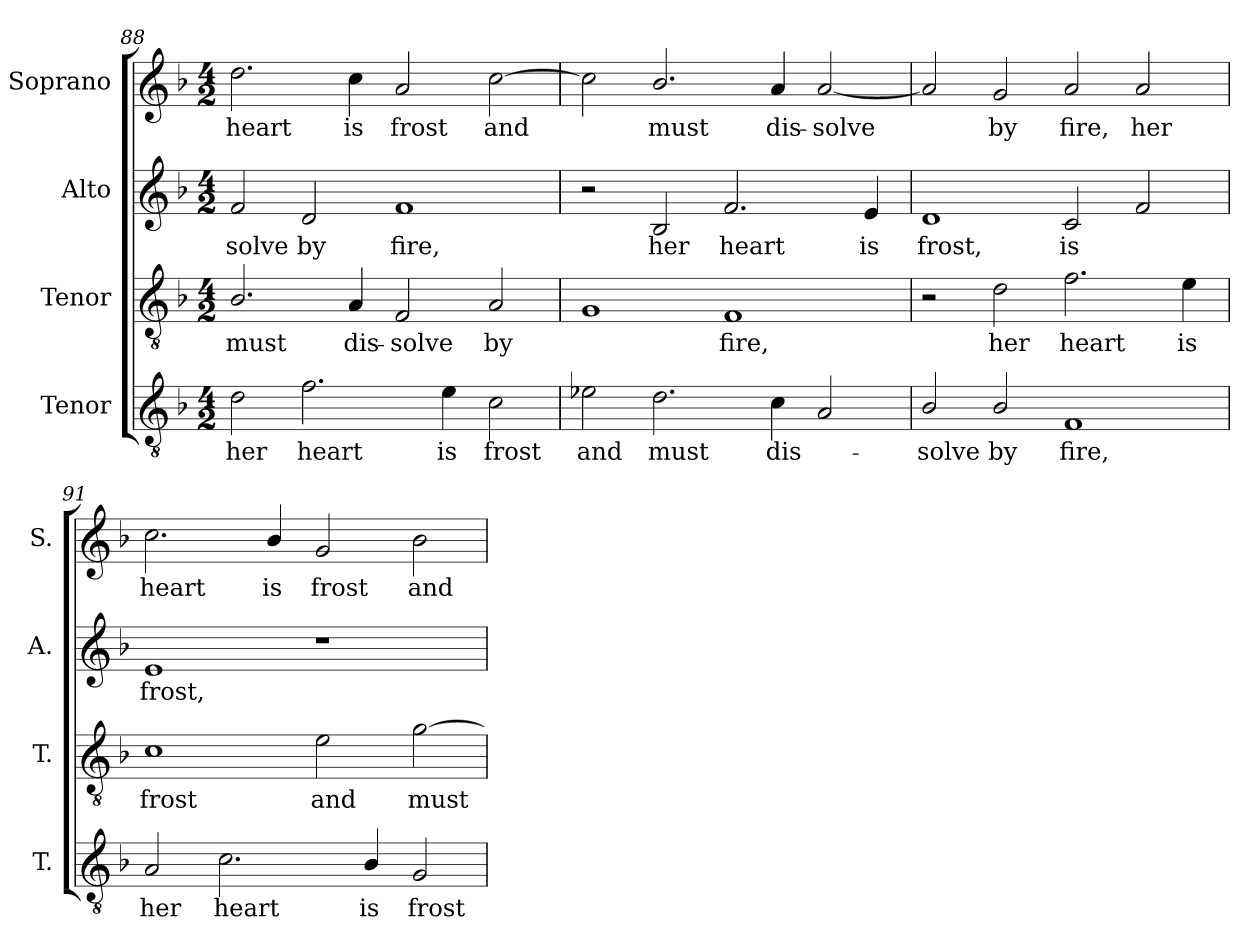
**kern	**text	**kern	**text	**kern	**text	**kern	**text
*part4	*part4	*part3	*part3	*part2	*part2	*part1	*part1
*staff4	*staff4	*staff3	*staff3	*staff2	*staff2	*staff1	*staff1
*I"Tenor	*	*I"Tenor	*	*I"Alto	*	*I"Soprano	*
*I'T.	*	*I'T.	*	*I'A.	*	*I'S.	*
!!LO:LB:g=z
*clefGv2	*	*clefGv2	*	*clefG2	*	*clefG2	*
*ITrd7c12	*	*ITrd7c12	*	*	*	*	*
*k[b-]	*	*k[b-]	*	*k[b-]	*	*k[b-]	*
*F:	*	*F:	*	*F:	*	*F:	*
*M4/2	*	*M4/2	*	*M4/2	*	*M4/2	*
=88	=88	=88	=88	=88	=88	=88	=88
!	!LO:LY:b:color=#000000	!	!	!	!	!	!
!	!	!	!LO:LY:b:color=#000000	!	!	!	!
!	!	!	!	!	!LO:LY:b:color=#000000	!	!
!	!	!	!	!	!	!	!LO:LY:b:color=#000000
2Di\	her	2.BB-i/	must	2fi/	-solve	2.ddi\	heart
!	!LO:LY:b:color=#000000	!	!	!	!	!	!
!	!	!	!	!	!LO:LY:b:color=#000000	!	!
2.Fi\	heart	.	.	2di/	by	.	.
!	!	!	!LO:LY:b:color=#000000	!	!	!	!
!	!	!	!	!	!	!	!LO:LY:b:color=#000000
.	.	4AAi/	dis-	.	.	4cci\	is
!	!	!	!LO:LY:b:color=#000000	!	!	!	!
!	!	!	!	!	!LO:LY:b:color=#000000	!	!
!	!	!	!	!	!	!	!LO:LY:b:color=#000000
.	.	2FFi/	-solve	1fi	fire,	2ai/	frost
!	!LO:LY:b:color=#000000	!	!	!	!	!	!
4Ei\	is	.	.	.	.	.	.
!	!LO:LY:b:color=#000000	!	!	!	!	!	!
!	!	!	!LO:LY:b:color=#000000	!	!	!	!
!	!	!	!	!	!	!	!LO:LY:b:color=#000000
2Ci\	frost	2AAi/	by	.	.	[2cci\	and
=89	=89	=89	=89	=89	=89	=89	=89
!	!LO:LY:b:color=#000000	!	!	!	!	!	!
2E-Xi\	and	1GGi	.	2r	.	2cci\]	.
!	!LO:LY:b:color=#000000	!	!	!	!	!	!
!	!	!	!	!	!LO:LY:b:color=#000000	!	!
!	!	!	!	!	!	!	!LO:LY:b:color=#000000
2.Di\	must	.	.	2B-i/	her	2.b-i/	must
!	!	!	!LO:LY:b:color=#000000	!	!	!	!
!	!	!	!	!	!LO:LY:b:color=#000000	!	!
.	.	1FFi	fire,	2.fi/	heart	.	.
!	!LO:LY:b:color=#000000	!	!	!	!	!	!
!	!	!	!	!	!	!	!LO:LY:b:color=#000000
4Ci\	dis-	.	.	.	.	4ai/	dis-
!	!	!	!	!	!	!	!LO:LY:b:color=#000000
2AAi/	.	.	.	.	.	[2ai/	-solve
!	!	!	!	!	!LO:LY:b:color=#000000	!	!
.	.	.	.	4ei/	is	.	.
=90	=90	=90	=90	=90	=90	=90	=90
!	!LO:LY:b:color=#000000	!	!	!	!	!	!
!	!	!	!	!	!LO:LY:b:color=#000000	!	!
2BB-i/	-solve	2r	.	1di	frost,	2ai/]	.
!	!LO:LY:b:color=#000000	!	!	!	!	!	!
!	!	!	!LO:LY:b:color=#000000	!	!	!	!
!	!	!	!	!	!	!	!LO:LY:b:color=#000000
2BB-i/	by	2Di\	her	.	.	2gi/	by
!	!LO:LY:b:color=#000000	!	!	!	!	!	!
!	!	!	!LO:LY:b:color=#000000	!	!	!	!
!	!	!	!	!	!LO:LY:b:color=#000000	!	!
!	!	!	!	!	!	!	!LO:LY:b:color=#000000
1FFi	fire,	2.Fi\	heart	2ci/	is	2ai/	fire,
!	!	!	!	!	!	!	!LO:LY:b:color=#000000
.	.	.	.	2fi/	.	2ai/	her
!	!	!	!LO:LY:b:color=#000000	!	!	!	!
.	.	4Ei\	is	.	.	.	.
!!LO:LB:g=z
=91	=91	=91	=91	=91	=91	=91	=91
!	!LO:LY:b:color=#000000	!	!	!	!	!	!
!	!	!	!LO:LY:b:color=#000000	!	!	!	!
!	!	!	!	!	!LO:LY:b:color=#000000	!	!
!	!	!	!	!	!	!	!LO:LY:b:color=#000000
2AAi/	her	1Ci	frost	1ei	frost,	2.cci\	heart
!	!LO:LY:b:color=#000000	!	!	!	!	!	!
2.Ci\	heart	.	.	.	.	.	.
!	!	!	!	!	!	!	!LO:LY:b:color=#000000
.	.	.	.	.	.	4b-i/	is
!	!	!	!LO:LY:b:color=#000000	!	!	!	!
!	!	!	!	!	!	!	!LO:LY:b:color=#000000
.	.	2Ei\	and	1r	.	2gi/	frost
!	!LO:LY:b:color=#000000	!	!	!	!	!	!
4BB-i/	is	.	.	.	.	.	.
!	!LO:LY:b:color=#000000	!	!	!	!	!	!
!	!	!	!LO:LY:b:color=#000000	!	!	!	!
!	!	!	!	!	!	!	!LO:LY:b:color=#000000
2GGi/	frost	[2Gi\	must	.	.	2b-i\	and
=	=	=	=	=	=	=	=
*-	*-	*-	*-	*-	*-	*-	*-
